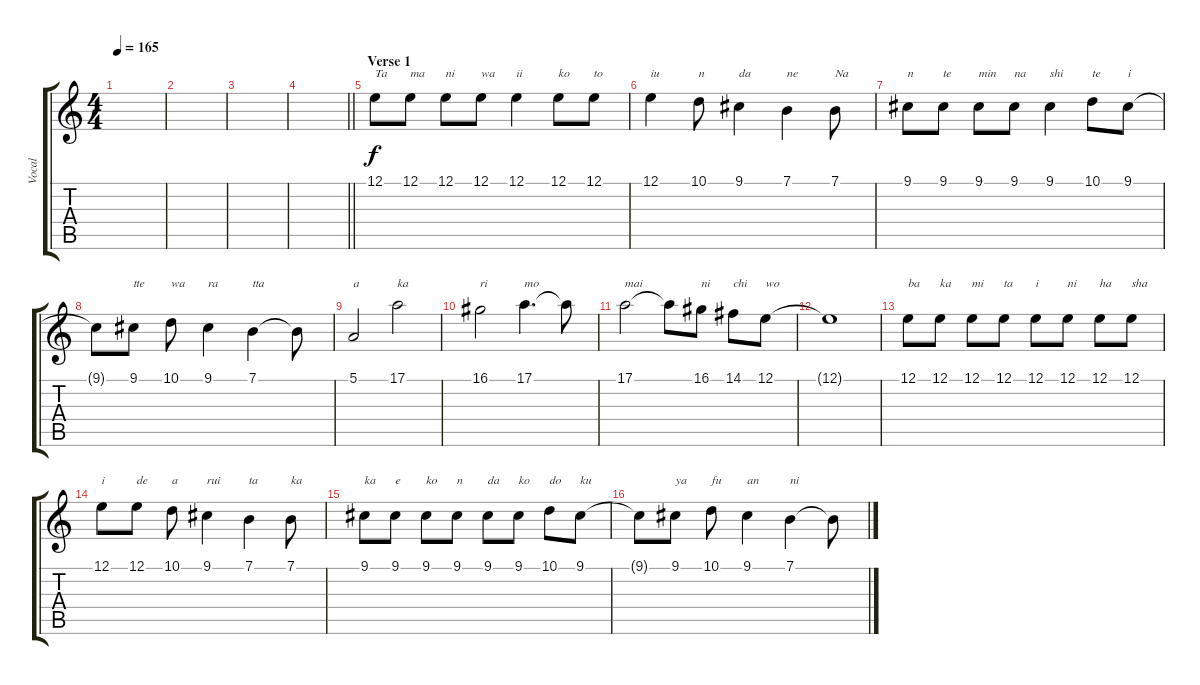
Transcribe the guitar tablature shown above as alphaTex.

\track ("Vocal" "Vocal") {instrument flute}
\staff {score tabs}
\tuning (E4 B3 G3 D3 A2 E2) {hide}
\ts (4 4)
\tempo 165
\clef g2
\ks c
|
|
|
\barLineRight lightlight
|
\section ("" "Verse 1")
12.1.8{txt "Ta"} 12.1.8{txt "ma"} 12.1.8{txt "ni"} 12.1.8{txt "wa"} 12.1.4{txt "ii"} 12.1.8{txt "ko"} 12.1.8{txt "to"} |
12.1.4{txt "iu"} 10.1.8{txt "n"} 9.1.4{txt "da"} 7.1.4{txt "ne"} 7.1.8{txt "Na"} |
9.1.8{txt "n"} 9.1.8{txt "te"} 9.1.8{txt "min"} 9.1.8{txt "na"} 9.1.4{txt "shi"} 10.1.8{txt "te"} 9.1.8{txt "i"} |
9.1{t}.8 9.1.8{txt "tte"} 10.1.8{txt "wa"} 9.1.4{txt "ra"} 7.1.4{txt "tta"} 7.1{t}.8 |
5.1.2{txt "a"} 17.1.2{txt "ka"} |
16.1.2{txt "ri"} 17.1.4{d txt "mo"} 17.1{t}.8 |
17.1.2{txt "mai"} 17.1{t}.8 16.1.8{txt "ni"} 14.1.8{txt "chi"} 12.1.8{txt "wo"} |
12.1{t}.1 |
12.1.8{txt "ba"} 12.1.8{txt "ka"} 12.1.8{txt "mi"} 12.1.8{txt "ta"} 12.1.8{txt "i"} 12.1.8{txt "ni"} 12.1.8{txt "ha"} 12.1.8{txt "sha"} |
12.1.8{txt "i"} 12.1.8{txt "de"} 10.1.8{txt "a"} 9.1.4{txt "rui"} 7.1.4{txt "ta"} 7.1.8{txt "ka"} |
9.1.8{txt "ka"} 9.1.8{txt "e"} 9.1.8{txt "ko"} 9.1.8{txt "n"} 9.1.8{txt "da"} 9.1.8{txt "ko"} 10.1.8{txt "do"} 9.1.8{txt "ku"} |
9.1{t}.8 9.1.8{txt "ya"} 10.1.8{txt "fu"} 9.1.4{txt "an"} 7.1.4{txt "ni"} 7.1{t}.8
